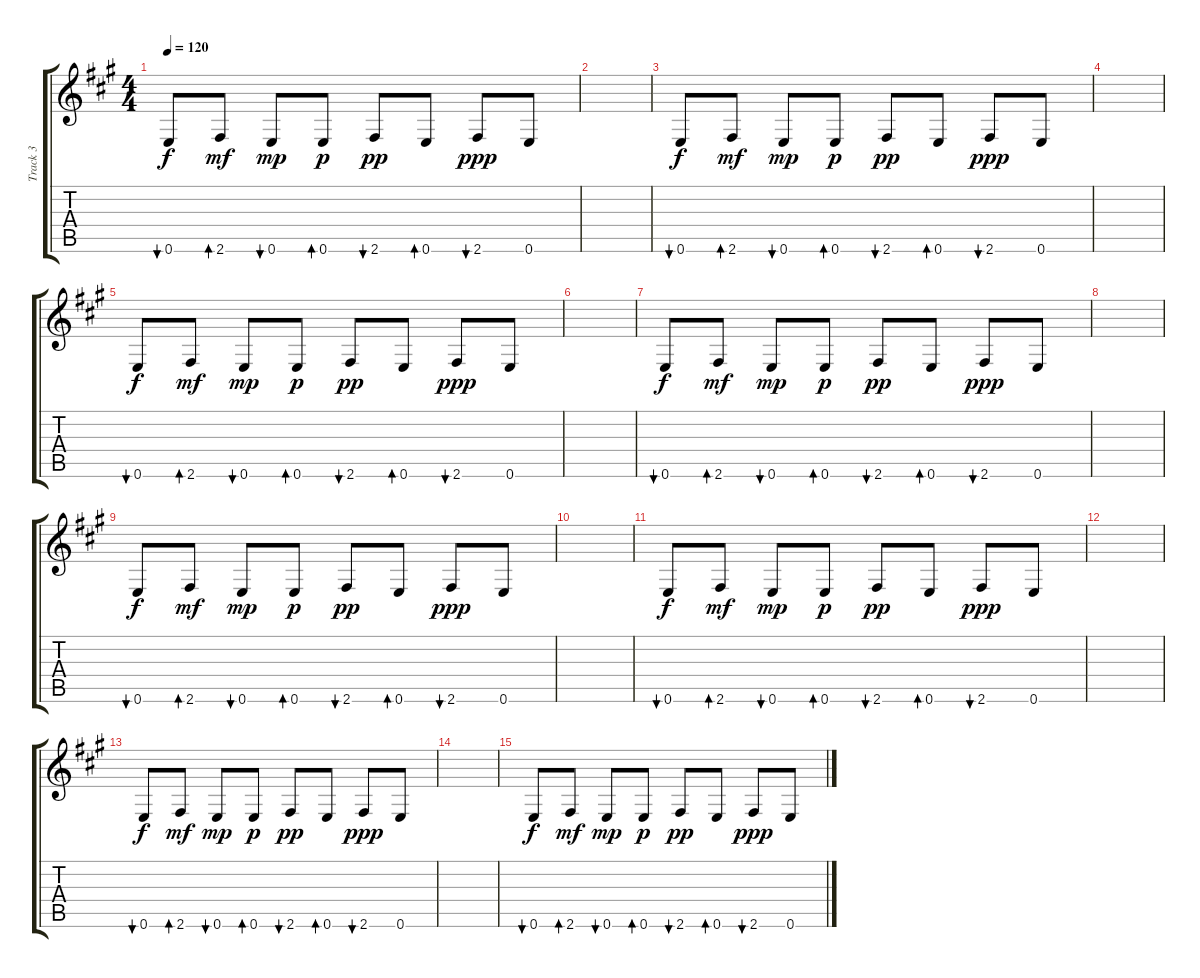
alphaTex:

\track ("Track 3" "Track 3") {instrument acousticguitarsteel}
\staff {score tabs}
\tuning (E4 B3 G3 D3 A2 E2) {hide}
\ts (4 4)
\tempo 120
\clef g2
\ks a
0.6.8{bu 60 dy f} 2.6.8{bd 60 dy mf} 0.6.8{bu 60 dy mp} 0.6.8{bd 60 dy p} 2.6.8{bu 60 dy pp} 0.6.8{bd 60} 2.6.8{bu 30 dy ppp} 0.6.8 |
|
0.6.8{bu 60 dy f} 2.6.8{bd 60 dy mf} 0.6.8{bu 60 dy mp} 0.6.8{bd 60 dy p} 2.6.8{bu 60 dy pp} 0.6.8{bd 60} 2.6.8{bu 30 dy ppp} 0.6.8 |
|
0.6.8{bu 60 dy f} 2.6.8{bd 60 dy mf} 0.6.8{bu 60 dy mp} 0.6.8{bd 60 dy p} 2.6.8{bu 60 dy pp} 0.6.8{bd 60} 2.6.8{bu 30 dy ppp} 0.6.8 |
|
0.6.8{bu 60 dy f} 2.6.8{bd 60 dy mf} 0.6.8{bu 60 dy mp} 0.6.8{bd 60 dy p} 2.6.8{bu 60 dy pp} 0.6.8{bd 60} 2.6.8{bu 30 dy ppp} 0.6.8 |
|
0.6.8{bu 60 dy f} 2.6.8{bd 60 dy mf} 0.6.8{bu 60 dy mp} 0.6.8{bd 60 dy p} 2.6.8{bu 60 dy pp} 0.6.8{bd 60} 2.6.8{bu 30 dy ppp} 0.6.8 |
|
0.6.8{bu 60 dy f} 2.6.8{bd 60 dy mf} 0.6.8{bu 60 dy mp} 0.6.8{bd 60 dy p} 2.6.8{bu 60 dy pp} 0.6.8{bd 60} 2.6.8{bu 30 dy ppp} 0.6.8 |
|
0.6.8{bu 60 dy f} 2.6.8{bd 60 dy mf} 0.6.8{bu 60 dy mp} 0.6.8{bd 60 dy p} 2.6.8{bu 60 dy pp} 0.6.8{bd 60} 2.6.8{bu 30 dy ppp} 0.6.8 |
|
0.6.8{bu 60 dy f} 2.6.8{bd 60 dy mf} 0.6.8{bu 60 dy mp} 0.6.8{bd 60 dy p} 2.6.8{bu 60 dy pp} 0.6.8{bd 60} 2.6.8{bu 30 dy ppp} 0.6.8
